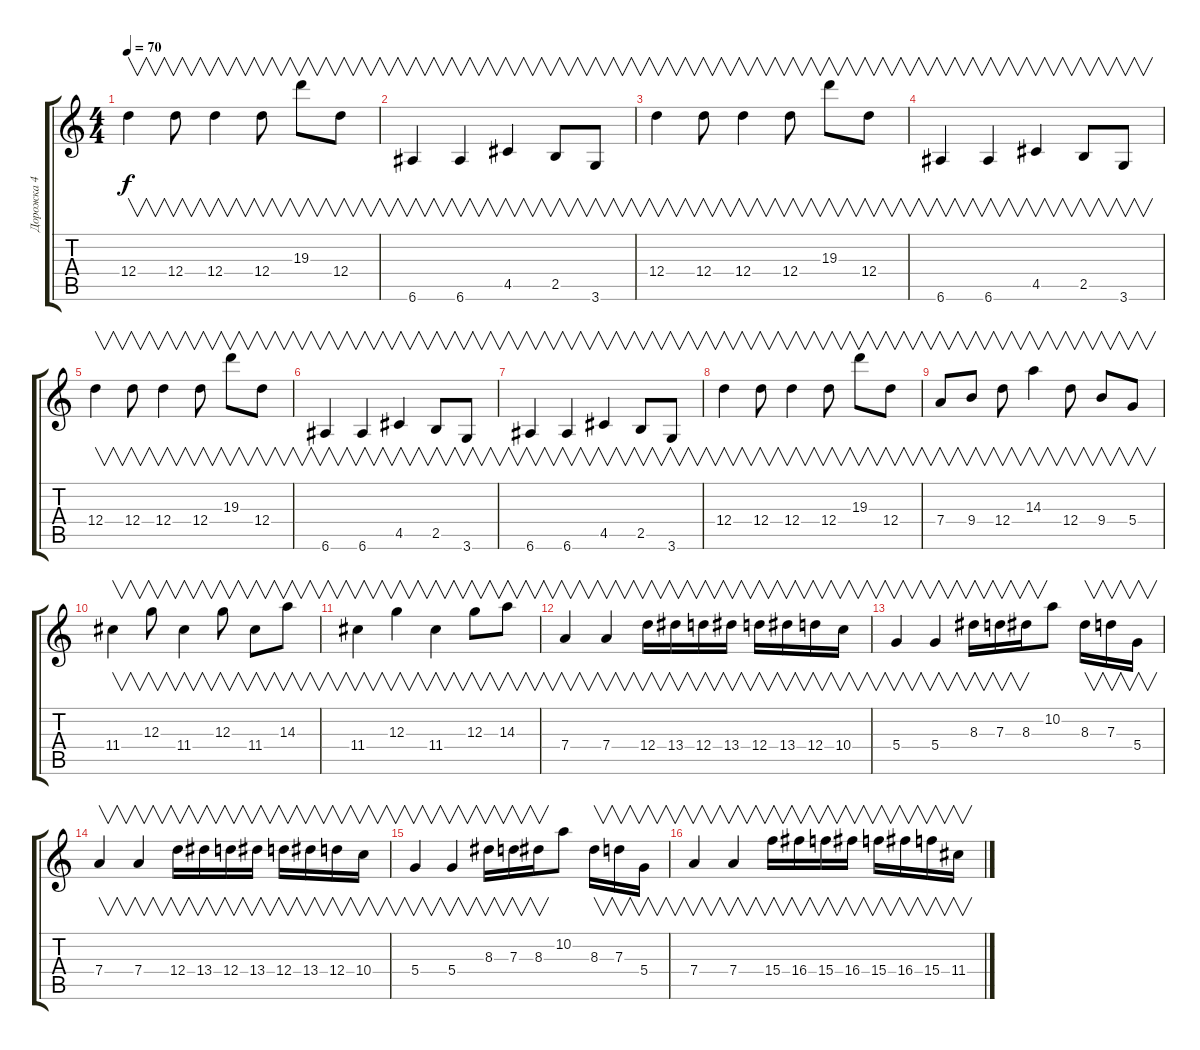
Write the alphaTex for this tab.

\track ("Дорожка 4" "Дорожка 4") {instrument overdrivenguitar}
\staff {score tabs}
\tuning (E4 B3 G3 D3 A2 E2) {hide}
\ts (4 4)
\tempo 70
\clef g2
\ks c
12.4.4{v dy f} 12.4.8{v} 12.4.4{v} 12.4.8{v} 19.3.8{v} 12.4.8{v} |
6.6.4{v} 6.6.4{v} 4.5.4{v} 2.5.8{v} 3.6.8{v} |
12.4.4{v} 12.4.8{v} 12.4.4{v} 12.4.8{v} 19.3.8{v} 12.4.8{v} |
6.6.4{v} 6.6.4{v} 4.5.4{v} 2.5.8{v} 3.6.8{v} |
12.4.4{v} 12.4.8{v} 12.4.4{v} 12.4.8{v} 19.3.8{v} 12.4.8{v} |
6.6.4{v} 6.6.4{v} 4.5.4{v} 2.5.8{v} 3.6.8{v} |
6.6.4{v} 6.6.4{v} 4.5.4{v} 2.5.8{v} 3.6.8{v} |
12.4.4{v} 12.4.8{v} 12.4.4{v} 12.4.8{v} 19.3.8{v} 12.4.8{v} |
7.4.8{v} 9.4.8{v} 12.4.8{v} 14.3.4{v} 12.4.8{v} 9.4.8{v} 5.4.8{v} |
11.4.4{v} 12.3.8{v} 11.4.4{v} 12.3.8{v} 11.4.8{v} 14.3.8{v} |
11.4.4{v} 12.3.4{v} 11.4.4{v} 12.3.8{v} 14.3.8{v} |
7.4.4{v} 7.4.4{v} 12.4.16{v} 13.4.16{v} 12.4.16{v} 13.4.16{v} 12.4.16{v} 13.4.16{v} 12.4.16{v} 10.4.16{v} |
5.4.4{v} 5.4.4{v} 8.3.16{v} 7.3.16{v} 8.3.16{v} 10.2.8 8.3.16{v} 7.3.16{v} 5.4.16{v} |
7.4.4{v} 7.4.4{v} 12.4.16{v} 13.4.16{v} 12.4.16{v} 13.4.16{v} 12.4.16{v} 13.4.16{v} 12.4.16{v} 10.4.16{v} |
5.4.4{v} 5.4.4{v} 8.3.16{v} 7.3.16{v} 8.3.16{v} 10.2.8 8.3.16{v} 7.3.16{v} 5.4.16{v} |
7.4.4{v} 7.4.4{v} 15.4.16{v} 16.4.16{v} 15.4.16{v} 16.4.16{v} 15.4.16{v} 16.4.16{v} 15.4.16{v} 11.4.16{v}
